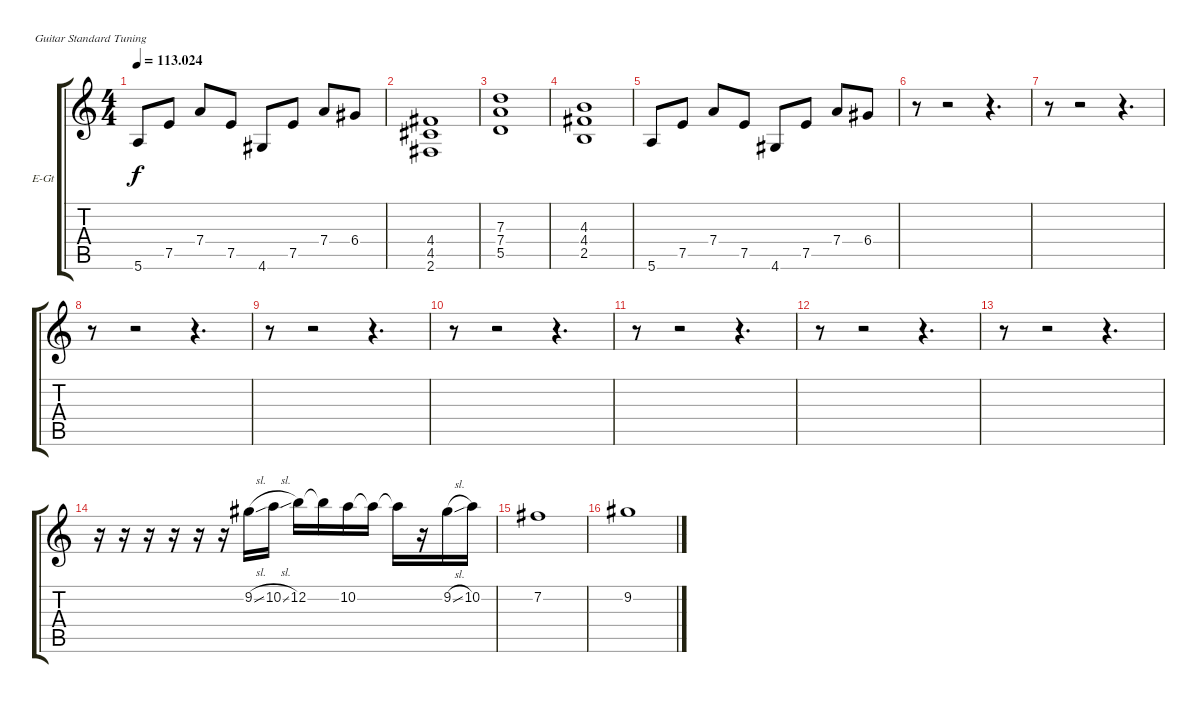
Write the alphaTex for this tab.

\bracketExtendMode groupsimilarinstruments
\firstSystemTrackNameOrientation horizontal
\otherSystemsTrackNameOrientation horizontal
\track ("Ритм-гитара (Процко Д)" "E-Gt") {instrument distortionguitar}
\staff {score tabs}
\tuning (E4 B3 G3 D3 A2 E2)
\ts (4 4)
\tempo
113.024
\accidentals auto
\clef g2
\ottava regular
\simile none
\ks c
5.6.8{dy f} 7.5.8 7.4.8 7.5.8 4.6.8 7.5.8 7.4.8 6.4.8 |
(4.4 4.5 2.6).1 |
(7.3 7.4 5.5).1 |
(4.3 4.4 2.5).1 |
5.6.8 7.5.8 7.4.8 7.5.8 4.6.8 7.5.8 7.4.8 6.4.8 |
r.8 r.2 r.4{d} |
r.8 r.2 r.4{d} |
r.8 r.2 r.4{d} |
r.8 r.2 r.4{d} |
r.8 r.2 r.4{d} |
r.8 r.2 r.4{d} |
r.8 r.2 r.4{d} |
r.8 r.2 r.4{d} |
r.16 r.16 r.16 r.16 r.16 r.16 9.2{sl}.16 10.2{sl}.16 12.2.16 12.2{t}.16 10.2.16 10.2{t}.16 10.2{t}.16 r.16 9.2{sl}.16 10.2.16 |
7.2.1 |
9.2.1
